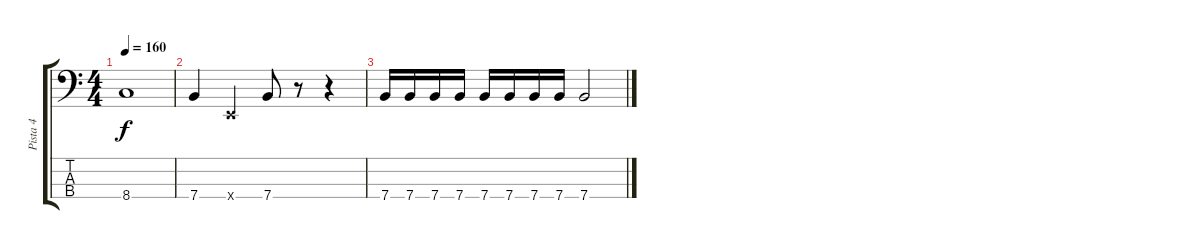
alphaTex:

\track ("Pista 4" "Pista 4") {instrument electricbassfinger}
\staff {score tabs}
\tuning (G2 D2 A1 E1) {hide}
\ts (4 4)
\tempo 160
\clef f4
\ks c
8.4.1{dy f} |
7.4.4 0.4{x}.4 7.4.8 r.8 r.4 |
7.4.16 7.4.16 7.4.16 7.4.16 7.4.16 7.4.16 7.4.16 7.4.16 7.4.2
